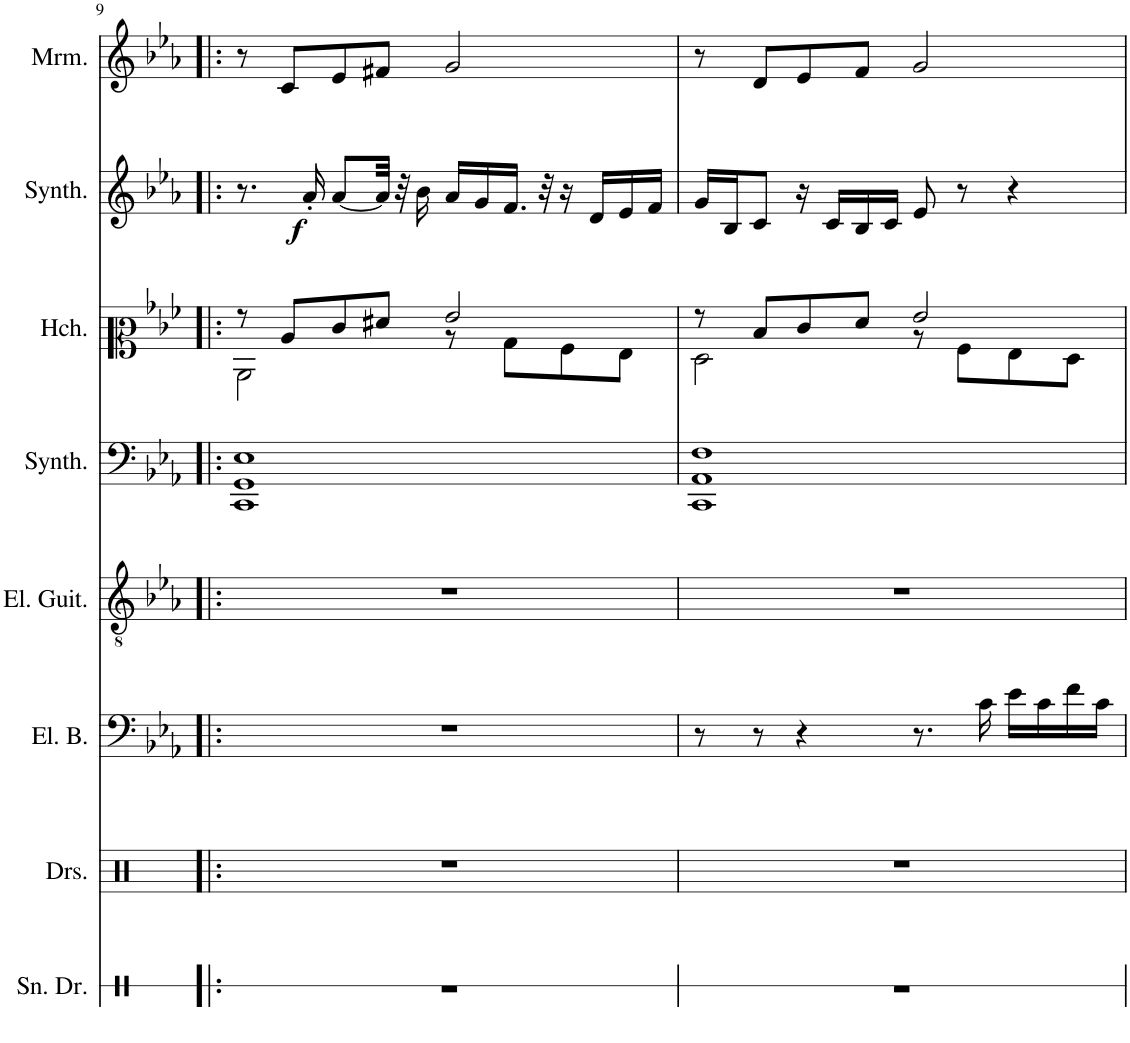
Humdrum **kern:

**kern	**kern	**kern	**kern	**kern	**kern	**kern	**dynam	**kern
*part8	*part7	*part6	*part5	*part4	*part3	*part2	*part2	*part1
*staff8	*staff7	*staff6	*staff5	*staff4	*staff3	*staff2	*staff2	*staff1
*I"小鼓	*I"鼓組	*I"電貝斯	*I"電吉他	*I"弦樂合成器	*I"大鍵琴	*I"鋸齒波合成器	*	*I"馬林巴琴
!!LO:PB:g=z
*clefX	*clefX	*clefF4	*clefGv2	*clefF4	*clefC2	*clefG2	*	*clefG2
*	*	*Trd7c12	*	*	*	*	*	*
*k[]	*k[]	*k[b-e-a-]	*k[b-e-a-]	*k[b-e-a-]	*k[b-e-a-]	*k[b-e-a-]	*	*k[b-e-a-]
*M4/4	*M4/4	*M4/4	*M4/4	*M4/4	*M4/4	*M4/4	*	*M4/4
=9!|:	=9!|:	=9!|:	=9!|:	=9!|:	=9!|:	=9!|:	=9!|:	=9!|:
*	*	*	*	*	*^	*	*	*
1r	1r	1r	1r	1CC 1GG 1E-	8r	2C\	8.r	.	8r
.	.	.	.	.	8c/L	.	.	.	8c/L
!	!	!	!	!	!	!	!	!LO:DY:b	!
.	.	.	.	.	.	.	16a-'/	f	.
.	.	.	.	.	8e-/	.	[8a-/L	.	8e-/
.	.	.	.	.	8f#X/J	.	32a-/Jkk]	.	8f#X/J
.	.	.	.	.	.	.	32r	.	.
.	.	.	.	.	.	.	16b-\	.	.
.	.	.	.	.	2g/	8r	16a-/LL	.	2g/
.	.	.	.	.	.	.	16g/	.	.
.	.	.	.	.	.	8B-\L	16.f/JJ	.	.
.	.	.	.	.	.	.	32r	.	.
.	.	.	.	.	.	8A-\	16r	.	.
.	.	.	.	.	.	.	16d/LL	.	.
.	.	.	.	.	.	8G\J	16e-/	.	.
.	.	.	.	.	.	.	16f/JJ	.	.
=10	=10	=10	=10	=10	=10	=10	=10	=10	=10
1r	1r	8r	1r	1CC 1AA- 1F	8r	2F\	16g/LL	.	8r
.	.	.	.	.	.	.	16B-/J	.	.
.	.	8r	.	.	8d/L	.	8c/J	.	8d/L
.	.	4r	.	.	8e-/	.	16r	.	8e-/
.	.	.	.	.	.	.	16c/LL	.	.
.	.	.	.	.	8f/J	.	16B-/	.	8f/J
.	.	.	.	.	.	.	16c/JJ	.	.
.	.	8.r	.	.	2g/	8r	8e-/	.	2g/
.	.	.	.	.	.	8A-\L	8r	.	.
.	.	16c\	.	.	.	.	.	.	.
.	.	16e-\LL	.	.	.	8G\	4r	.	.
.	.	16c\	.	.	.	.	.	.	.
.	.	16f\	.	.	.	8F\J	.	.	.
.	.	16c\JJ	.	.	.	.	.	.	.
*	*	*	*	*	*v	*v	*	*	*
=	=	=	=	=	=	=	=	=
*-	*-	*-	*-	*-	*-	*-	*-	*-
